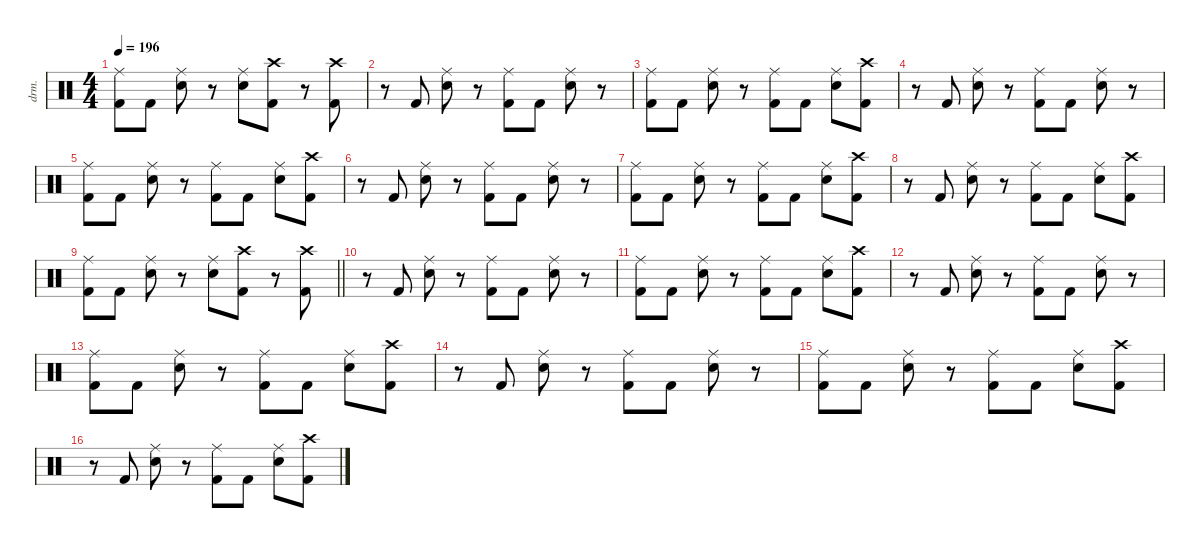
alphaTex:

\defaultSystemsLayout 4
\hideDynamics
\bracketExtendMode nobrackets
\track ("Menza" "drm.") {instrument percussion}
\staff {score}
\articulation defaults
\ts (4 4)
\tempo 196
\clef neutral
\ks c
("Ride (middle)" "Kick (hit) 2").8{dy ff} "Kick (hit) 2".8{dy fff} ("Ride (middle)" "Snare (hit) 2").8{dy ff} r.8 ("Ride (middle)" "Snare (hit) 2").8 ("Crash high (hit)" "Kick (hit) 2").8 r.8 ("Crash high (hit)" "Kick (hit) 2").8{dy fff} |
r.8 "Kick (hit) 2".8 ("Ride (middle)" "Snare (hit) 2").8{dy ff} r.8 ("Ride (middle)" "Kick (hit) 2").8 "Kick (hit) 2".8{dy fff} ("Ride (middle)" "Snare (hit) 2").8{dy ff} r.8 |
("Ride (middle)" "Kick (hit) 2").8 "Kick (hit) 2".8{dy fff} ("Ride (middle)" "Snare (hit) 2").8{dy ff} r.8 ("Ride (middle)" "Kick (hit) 2").8 "Kick (hit) 2".8{dy fff} ("Ride (middle)" "Snare (hit) 2").8{dy ff} ("Crash high (hit)" "Kick (hit) 2").8{dy fff} |
r.8 "Kick (hit) 2".8 ("Ride (middle)" "Snare (hit) 2").8{dy ff} r.8 ("Ride (middle)" "Kick (hit) 2").8 "Kick (hit) 2".8{dy fff} ("Ride (middle)" "Snare (hit) 2").8{dy ff} r.8 |
("Ride (middle)" "Kick (hit) 2").8 "Kick (hit) 2".8{dy fff} ("Ride (middle)" "Snare (hit) 2").8{dy ff} r.8 ("Ride (middle)" "Kick (hit) 2").8 "Kick (hit) 2".8{dy fff} ("Ride (middle)" "Snare (hit) 2").8{dy ff} ("Crash high (hit)" "Kick (hit) 2").8{dy fff} |
r.8 "Kick (hit) 2".8 ("Ride (middle)" "Snare (hit) 2").8{dy ff} r.8 ("Ride (middle)" "Kick (hit) 2").8 "Kick (hit) 2".8{dy fff} ("Ride (middle)" "Snare (hit) 2").8{dy ff} r.8 |
("Ride (middle)" "Kick (hit) 2").8 "Kick (hit) 2".8{dy fff} ("Ride (middle)" "Snare (hit) 2").8{dy ff} r.8 ("Ride (middle)" "Kick (hit) 2").8 "Kick (hit) 2".8{dy fff} ("Ride (middle)" "Snare (hit) 2").8{dy ff} ("Crash high (hit)" "Kick (hit) 2").8{dy fff} |
r.8 "Kick (hit) 2".8 ("Ride (middle)" "Snare (hit) 2").8{dy ff} r.8 ("Ride (middle)" "Kick (hit) 2").8 "Kick (hit) 2".8{dy fff} ("Ride (middle)" "Snare (hit) 2").8{dy ff} ("Crash high (hit)" "Kick (hit) 2").8 |
\barLineRight lightlight
("Ride (middle)" "Kick (hit) 2").8 "Kick (hit) 2".8{dy fff} ("Ride (middle)" "Snare (hit) 2").8{dy ff} r.8 ("Ride (middle)" "Snare (hit) 2").8 ("Crash high (hit)" "Kick (hit) 2").8 r.8 ("Crash high (hit)" "Kick (hit) 2").8{dy fff} |
r.8 "Kick (hit) 2".8 ("Ride (middle)" "Snare (hit) 2").8{dy ff} r.8 ("Ride (middle)" "Kick (hit) 2").8 "Kick (hit) 2".8{dy fff} ("Ride (middle)" "Snare (hit) 2").8{dy ff} r.8 |
("Ride (middle)" "Kick (hit) 2").8 "Kick (hit) 2".8{dy fff} ("Ride (middle)" "Snare (hit) 2").8{dy ff} r.8 ("Ride (middle)" "Kick (hit) 2").8 "Kick (hit) 2".8{dy fff} ("Ride (middle)" "Snare (hit) 2").8{dy ff} ("Crash high (hit)" "Kick (hit) 2").8{dy fff} |
r.8 "Kick (hit) 2".8 ("Ride (middle)" "Snare (hit) 2").8{dy ff} r.8 ("Ride (middle)" "Kick (hit) 2").8 "Kick (hit) 2".8{dy fff} ("Ride (middle)" "Snare (hit) 2").8{dy ff} r.8 |
("Ride (middle)" "Kick (hit) 2").8 "Kick (hit) 2".8{dy fff} ("Ride (middle)" "Snare (hit) 2").8{dy ff} r.8 ("Ride (middle)" "Kick (hit) 2").8 "Kick (hit) 2".8{dy fff} ("Ride (middle)" "Snare (hit) 2").8{dy ff} ("Crash high (hit)" "Kick (hit) 2").8{dy fff} |
r.8 "Kick (hit) 2".8 ("Ride (middle)" "Snare (hit) 2").8{dy ff} r.8 ("Ride (middle)" "Kick (hit) 2").8 "Kick (hit) 2".8{dy fff} ("Ride (middle)" "Snare (hit) 2").8{dy ff} r.8 |
("Ride (middle)" "Kick (hit) 2").8 "Kick (hit) 2".8{dy fff} ("Ride (middle)" "Snare (hit) 2").8{dy ff} r.8 ("Ride (middle)" "Kick (hit) 2").8 "Kick (hit) 2".8{dy fff} ("Ride (middle)" "Snare (hit) 2").8{dy ff} ("Crash high (hit)" "Kick (hit) 2").8{dy fff} |
r.8 "Kick (hit) 2".8 ("Ride (middle)" "Snare (hit) 2").8{dy ff} r.8 ("Ride (middle)" "Kick (hit) 2").8 "Kick (hit) 2".8{dy fff} ("Ride (middle)" "Snare (hit) 2").8{dy ff} ("Crash high (hit)" "Kick (hit) 2").8
